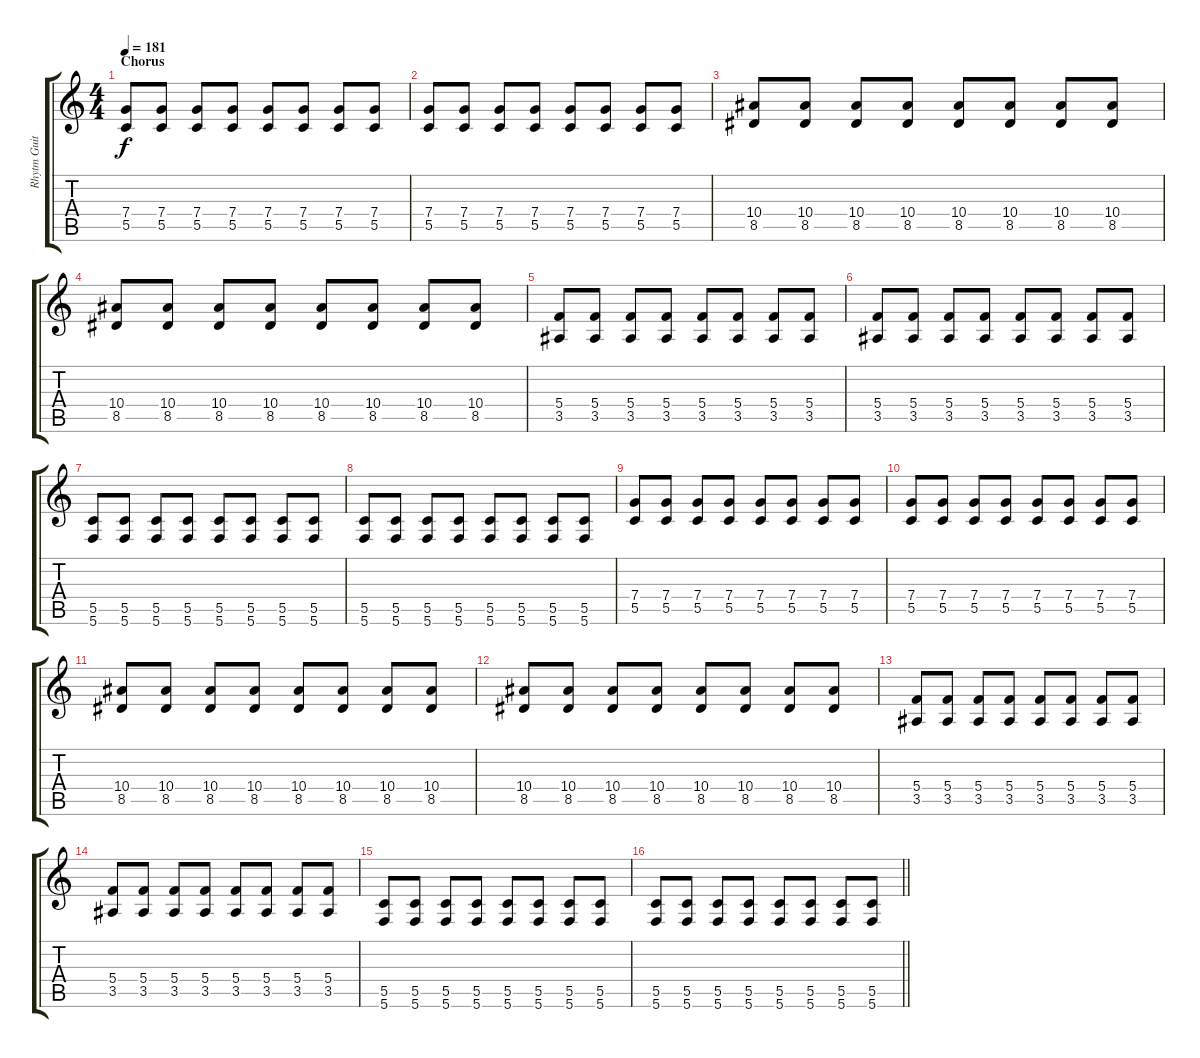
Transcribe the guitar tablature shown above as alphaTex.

\track ("Rhytm Guitar [R]" "Rhytm Guit") {instrument distortionguitar}
\staff {score tabs}
\tuning (D4 A3 F3 C3 G2 C2) {hide}
\ts (4 4)
\section ("" "Chorus")
\tempo 181
\clef g2
\ks c
(7.4 5.5).8{dy f} (7.4 5.5).8 (7.4 5.5).8 (7.4 5.5).8 (7.4 5.5).8 (7.4 5.5).8 (7.4 5.5).8 (7.4 5.5).8 |
(7.4 5.5).8 (7.4 5.5).8 (7.4 5.5).8 (7.4 5.5).8 (7.4 5.5).8 (7.4 5.5).8 (7.4 5.5).8 (7.4 5.5).8 |
(10.4 8.5).8 (10.4 8.5).8 (10.4 8.5).8 (10.4 8.5).8 (10.4 8.5).8 (10.4 8.5).8 (10.4 8.5).8 (10.4 8.5).8 |
(10.4 8.5).8 (10.4 8.5).8 (10.4 8.5).8 (10.4 8.5).8 (10.4 8.5).8 (10.4 8.5).8 (10.4 8.5).8 (10.4 8.5).8 |
(5.4 3.5).8 (5.4 3.5).8 (5.4 3.5).8 (5.4 3.5).8 (5.4 3.5).8 (5.4 3.5).8 (5.4 3.5).8 (5.4 3.5).8 |
(5.4 3.5).8 (5.4 3.5).8 (5.4 3.5).8 (5.4 3.5).8 (5.4 3.5).8 (5.4 3.5).8 (5.4 3.5).8 (5.4 3.5).8 |
(5.5 5.6).8 (5.5 5.6).8 (5.5 5.6).8 (5.5 5.6).8 (5.5 5.6).8 (5.5 5.6).8 (5.5 5.6).8 (5.5 5.6).8 |
(5.5 5.6).8 (5.5 5.6).8 (5.5 5.6).8 (5.5 5.6).8 (5.5 5.6).8 (5.5 5.6).8 (5.5 5.6).8 (5.5 5.6).8 |
(7.4 5.5).8 (7.4 5.5).8 (7.4 5.5).8 (7.4 5.5).8 (7.4 5.5).8 (7.4 5.5).8 (7.4 5.5).8 (7.4 5.5).8 |
(7.4 5.5).8 (7.4 5.5).8 (7.4 5.5).8 (7.4 5.5).8 (7.4 5.5).8 (7.4 5.5).8 (7.4 5.5).8 (7.4 5.5).8 |
(10.4 8.5).8 (10.4 8.5).8 (10.4 8.5).8 (10.4 8.5).8 (10.4 8.5).8 (10.4 8.5).8 (10.4 8.5).8 (10.4 8.5).8 |
(10.4 8.5).8 (10.4 8.5).8 (10.4 8.5).8 (10.4 8.5).8 (10.4 8.5).8 (10.4 8.5).8 (10.4 8.5).8 (10.4 8.5).8 |
(5.4 3.5).8 (5.4 3.5).8 (5.4 3.5).8 (5.4 3.5).8 (5.4 3.5).8 (5.4 3.5).8 (5.4 3.5).8 (5.4 3.5).8 |
(5.4 3.5).8 (5.4 3.5).8 (5.4 3.5).8 (5.4 3.5).8 (5.4 3.5).8 (5.4 3.5).8 (5.4 3.5).8 (5.4 3.5).8 |
(5.5 5.6).8 (5.5 5.6).8 (5.5 5.6).8 (5.5 5.6).8 (5.5 5.6).8 (5.5 5.6).8 (5.5 5.6).8 (5.5 5.6).8 |
\barLineRight lightlight
(5.5 5.6).8 (5.5 5.6).8 (5.5 5.6).8 (5.5 5.6).8 (5.5 5.6).8 (5.5 5.6).8 (5.5 5.6).8 (5.5 5.6).8
